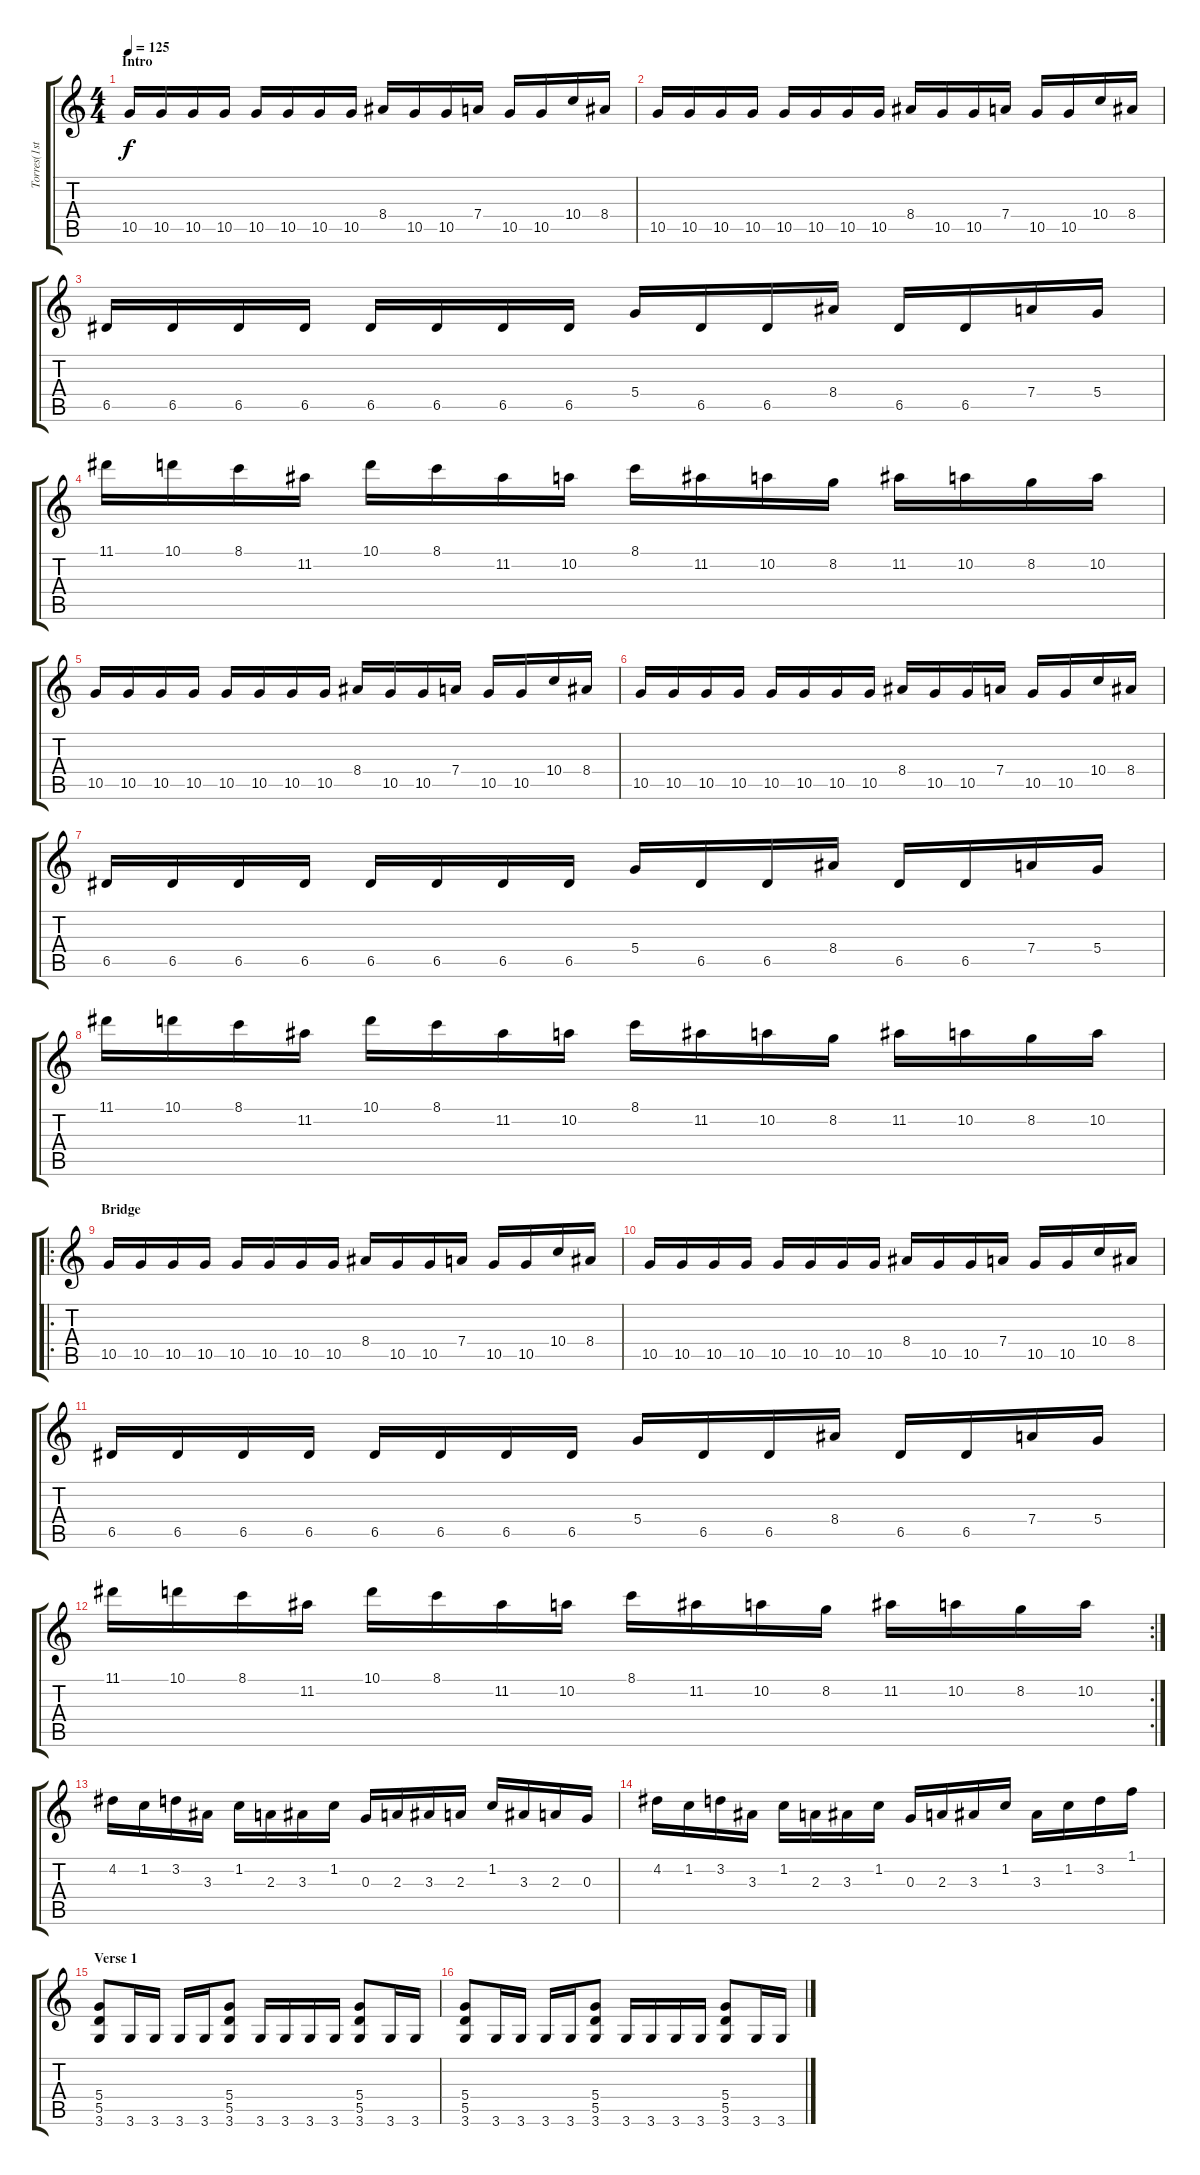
\track ("Torres(1st Guitar)" "Torres(1st") {instrument distortionguitar}
\staff {score tabs}
\tuning (E4 B3 G3 D3 A2 E2) {hide}
\ts (4 4)
\section ("" "Intro")
\tempo 125
\clef g2
\ks c
10.5.16{dy f instrument distortionguitar} 10.5.16 10.5.16 10.5.16 10.5.16 10.5.16 10.5.16 10.5.16 8.4.16 10.5.16 10.5.16 7.4.16 10.5.16 10.5.16 10.4.16 8.4.16 |
10.5.16 10.5.16 10.5.16 10.5.16 10.5.16 10.5.16 10.5.16 10.5.16 8.4.16 10.5.16 10.5.16 7.4.16 10.5.16 10.5.16 10.4.16 8.4.16 |
6.5.16 6.5.16 6.5.16 6.5.16 6.5.16 6.5.16 6.5.16 6.5.16 5.4.16 6.5.16 6.5.16 8.4.16 6.5.16 6.5.16 7.4.16 5.4.16 |
11.1.16 10.1.16 8.1.16 11.2.16 10.1.16 8.1.16 11.2.16 10.2.16 8.1.16 11.2.16 10.2.16 8.2.16 11.2.16 10.2.16 8.2.16 10.2.16 |
10.5.16 10.5.16 10.5.16 10.5.16 10.5.16 10.5.16 10.5.16 10.5.16 8.4.16 10.5.16 10.5.16 7.4.16 10.5.16 10.5.16 10.4.16 8.4.16 |
10.5.16 10.5.16 10.5.16 10.5.16 10.5.16 10.5.16 10.5.16 10.5.16 8.4.16 10.5.16 10.5.16 7.4.16 10.5.16 10.5.16 10.4.16 8.4.16 |
6.5.16 6.5.16 6.5.16 6.5.16 6.5.16 6.5.16 6.5.16 6.5.16 5.4.16 6.5.16 6.5.16 8.4.16 6.5.16 6.5.16 7.4.16 5.4.16 |
11.1.16 10.1.16 8.1.16 11.2.16 10.1.16 8.1.16 11.2.16 10.2.16 8.1.16 11.2.16 10.2.16 8.2.16 11.2.16 10.2.16 8.2.16 10.2.16 |
\ro
\section ("" "Bridge")
10.5.16 10.5.16 10.5.16 10.5.16 10.5.16 10.5.16 10.5.16 10.5.16 8.4.16 10.5.16 10.5.16 7.4.16 10.5.16 10.5.16 10.4.16 8.4.16 |
10.5.16 10.5.16 10.5.16 10.5.16 10.5.16 10.5.16 10.5.16 10.5.16 8.4.16 10.5.16 10.5.16 7.4.16 10.5.16 10.5.16 10.4.16 8.4.16 |
6.5.16 6.5.16 6.5.16 6.5.16 6.5.16 6.5.16 6.5.16 6.5.16 5.4.16 6.5.16 6.5.16 8.4.16 6.5.16 6.5.16 7.4.16 5.4.16 |
\rc 2
11.1.16 10.1.16 8.1.16 11.2.16 10.1.16 8.1.16 11.2.16 10.2.16 8.1.16 11.2.16 10.2.16 8.2.16 11.2.16 10.2.16 8.2.16 10.2.16 |
4.2.16 1.2.16 3.2.16 3.3.16 1.2.16 2.3.16 3.3.16 1.2.16 0.3.16 2.3.16 3.3.16 2.3.16 1.2.16 3.3.16 2.3.16 0.3.16 |
4.2.16 1.2.16 3.2.16 3.3.16 1.2.16 2.3.16 3.3.16 1.2.16 0.3.16 2.3.16 3.3.16 1.2.16 3.3.16 1.2.16 3.2.16 1.1.16 |
\section ("" "Verse 1")
(5.4 5.5 3.6).8 3.6.16 3.6.16 3.6.16 3.6.16 (5.4 5.5 3.6).8 3.6.16 3.6.16 3.6.16 3.6.16 (5.4 5.5 3.6).8 3.6.16 3.6.16 |
(5.4 5.5 3.6).8 3.6.16 3.6.16 3.6.16 3.6.16 (5.4 5.5 3.6).8 3.6.16 3.6.16 3.6.16 3.6.16 (5.4 5.5 3.6).8 3.6.16 3.6.16
